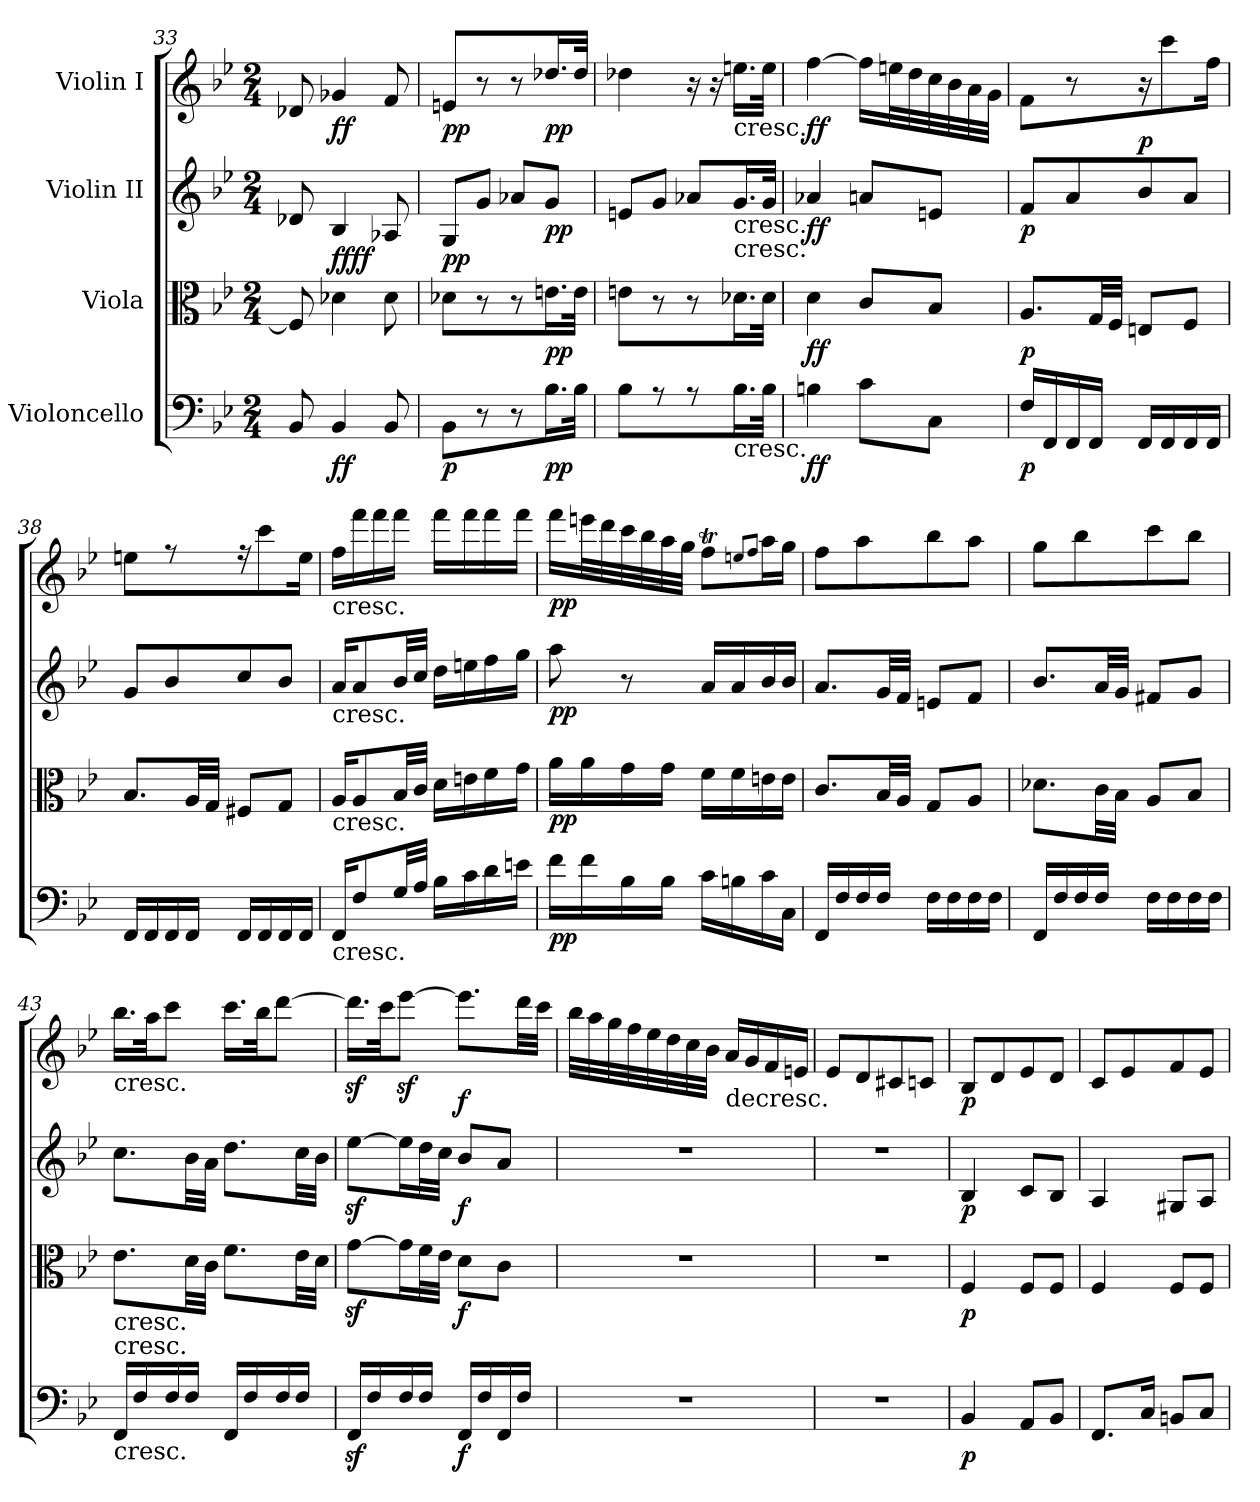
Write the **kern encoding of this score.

**kern	**dynam	**kern	**dynam	**kern	**dynam	**kern	**dynam
*part4	*part4	*part3	*part3	*part2	*part2	*part1	*part1
*staff4	*staff4	*staff3	*staff3	*staff2	*staff2	*staff1	*staff1
*I"Violoncello	*	*I"Viola	*	*I"Violin II	*	*I"Violin I	*
*clefF4	*	*clefC3	*	*clefG2	*	*clefG2	*
*k[b-e-]	*	*k[b-e-]	*	*k[b-e-]	*	*k[b-e-]	*
*M2/4	*	*M2/4	*	*M2/4	*	*M2/4	*
=33	=33	=33	=33	=33	=33	=33	=33
8BB-/	.	8F/]	.	8d-X/	.	8d-X/	.
!	!LO:DY:b	!	!LO:DY:b	!	!	!	!
!	!	!	!LO:DY:n=1:a	!	!	!	!LO:DY:b
4BB-/	ff	4d-X\	ff ff	4B-/	.	4g-X/	ff
8BB-/	.	8d-\	.	8A-X/	.	8f/	.
=34	=34	=34	=34	=34	=34	=34	=34
!	!LO:DY:b	!	!LO:DY:a	!	!	!	!
!	!	!	!LO:DY:n=1:b	!	!	!	!LO:DY:b
!	!	!	!	!	!	!	!LO:DY:n=1:b
8BB-\L	p	8d-X\L	p p	8G/L	.	8en/L	p p
8r	.	8r	.	8g/J	.	8r	.
8r	.	8r	.	8a-X/L	.	8r	.
!	!LO:DY:b	!	!LO:DY:n=2:b	!	!LO:DY:b	!	!LO:DY:n=2:b
16.B-\L	pp	16.en\L	pp	8g/J	pp	16.dd-X/L	pp
32B-\JJk	.	32e\JJk	.	.	.	32dd-/JJk	.
=35	=35	=35	=35	=35	=35	=35	=35
8B-\L	.	8en\L	.	8en/L	.	4dd-X\	.
8r	.	8r	.	8g/J	.	.	.
8r	.	8r	.	8a-X/L	.	16r	.
.	.	.	.	.	.	16r	.
!	!	!	!	!	!	!LO:TX:b:t=cresc.	!
!	!	!	!	!LO:TX:b:t=cresc.	!	!	!
!	!	!	!	!LO:TX:b:t=cresc.	!	!	!
!LO:TX:b:t=cresc.	!	!	!	!	!	!	!
16.B-\L	.	16.d-X\L	.	16.g/L	.	16.een\LL	.
32B-\JJk	.	32d-\JJk	.	32g/JJk	.	32ee\JJk	.
=36	=36	=36	=36	=36	=36	=36	=36
!	!LO:DY:b	!	!LO:DY:b	!	!LO:DY:b	!	!LO:DY:b
4Bn\	ff	4d\	ff	4a-X/	ff	[4ff\	ff
8c\L	.	8c/L	.	8an/L	.	16ff\LL]	.
.	.	.	.	.	.	32een\L	.
.	.	.	.	.	.	32dd\	.
8C\J	.	8B-/J	.	8en/J	.	32cc\	.
.	.	.	.	.	.	32b-\	.
.	.	.	.	.	.	32a\	.
.	.	.	.	.	.	32g\JJJ	.
=37	=37	=37	=37	=37	=37	=37	=37
!	!LO:DY:b	!	!LO:DY:b	!	!LO:DY:b	!	!
16F/LL	p	8.A/L	p	8f/L	p	8f\L	.
16FF/	.	.	.	.	.	.	.
16FF/	.	.	.	8a/	.	8r	.
16FF/JJ	.	32G/LL	.	.	.	.	.
.	.	32F/JJJ	.	.	.	.	.
!	!	!	!	!	!LO:DY:a	!	!
16FF/LL	.	8En/L	.	8b-/	p	16r	.
16FF/	.	.	.	.	.	8ccc\	.
16FF/	.	8F/J	.	8a/J	.	.	.
16FF/JJ	.	.	.	.	.	16ff\Jk	.
=38	=38	=38	=38	=38	=38	=38	=38
16FF/LL	.	8.B-/L	.	8g/L	.	8een\L	.
16FF/	.	.	.	.	.	.	.
16FF/	.	.	.	8b-/	.	8r	.
16FF/JJ	.	32A/LL	.	.	.	.	.
.	.	32G/JJJ	.	.	.	.	.
16FF/LL	.	8F#X/L	.	8cc/	.	16r	.
16FF/	.	.	.	.	.	8ccc\	.
16FF/	.	8G/J	.	8b-/J	.	.	.
16FF/JJ	.	.	.	.	.	16ee\Jk	.
=39	=39	=39	=39	=39	=39	=39	=39
!	!	!	!	!	!	!LO:TX:b:t=cresc.	!
!	!	!	!	!LO:TX:b:t=cresc.	!	!	!
!	!	!LO:TX:b:t=cresc.	!	!	!	!	!
!LO:TX:b:t=cresc.	!	!	!	!	!	!	!
16FF/KL	.	16A/KL	.	16a/KL	.	16ff\LL	.
8F/	.	8A/	.	8a/	.	16fff\	.
.	.	.	.	.	.	16fff\	.
32G/LL	.	32B-/LL	.	32b-/LL	.	16fff\JJ	.
32A/JJJ	.	32c/JJJ	.	32cc/JJJ	.	.	.
16B-\LL	.	16d\LL	.	16dd\LL	.	16fff\LL	.
16c\	.	16en\	.	16een\	.	16fff\	.
16d\	.	16f\	.	16ff\	.	16fff\	.
16en\JJ	.	16g\JJ	.	16gg\JJ	.	16fff\JJ	.
=40	=40	=40	=40	=40	=40	=40	=40
!	!LO:DY:b	!	!	!	!	!	!
!	!LO:DY:n=1:b	!	!LO:DY:b	!	!	!	!
!	!	!	!LO:DY:n=1:b	!	!LO:DY:b	!	!
!	!	!	!	!	!LO:DY:n=1:b	!	!LO:DY:b
!	!	!	!	!	!	!	!LO:DY:n=1:b
16f\LL	p p	16a\LL	p p	8aa\	p p	16fff\LL	p p
16f\	.	16a\	.	.	.	32eeen\L	.
.	.	.	.	.	.	32ddd\	.
16B-\	.	16g\	.	8r	.	32ccc\	.
.	.	.	.	.	.	32bb-\	.
16B-\JJ	.	16g\JJ	.	.	.	32aa\	.
.	.	.	.	.	.	32gg\JJJ	.
16c\LL	.	16f\LL	.	16a/LL	.	8ffT\L	.
16Bn\	.	16f\	.	16a/	.	.	.
.	.	.	.	.	.	8qeen/L	.
.	.	.	.	.	.	8qff/J	.
16c\	.	16en\	.	16b-/	.	16aaTTT\L	.
16C\JJ	.	16e\JJ	.	16b-/JJ	.	16gg\JJ	.
=41	=41	=41	=41	=41	=41	=41	=41
16FF/LL	.	8.c/L	.	8.a/L	.	8ff\L	.
16F/	.	.	.	.	.	.	.
16F/	.	.	.	.	.	8aa\	.
16F/JJ	.	32B-/LL	.	32g/LL	.	.	.
.	.	32A/JJJ	.	32f/JJJ	.	.	.
16F\LL	.	8G/L	.	8en/L	.	8bb-\	.
16F\	.	.	.	.	.	.	.
16F\	.	8A/J	.	8f/J	.	8aa\J	.
16F\JJ	.	.	.	.	.	.	.
=42	=42	=42	=42	=42	=42	=42	=42
16FF/LL	.	8.d-X\L	.	8.b-/L	.	8gg\L	.
16F/	.	.	.	.	.	.	.
16F/	.	.	.	.	.	8bb-\	.
16F/JJ	.	32c\LL	.	32a/LL	.	.	.
.	.	32B-\JJJ	.	32g/JJJ	.	.	.
16F\LL	.	8A/L	.	8f#X/L	.	8ccc\	.
16F\	.	.	.	.	.	.	.
16F\	.	8B-/J	.	8g/J	.	8bb-\J	.
16F\JJ	.	.	.	.	.	.	.
=43	=43	=43	=43	=43	=43	=43	=43
!	!	!	!	!	!	!LO:TX:b:t=cresc.	!
!	!	!LO:TX:b:t=cresc.	!	!	!	!	!
!LO:TX:b:t=cresc.	!	!	!	!	!	!	!
!LO:TX:a:t=cresc.	!	!	!	!	!	!	!
16FF/LL	.	8.e-\L	.	8.cc\L	.	16.bb-\LL	.
16F/	.	.	.	.	.	.	.
.	.	.	.	.	.	32aa\JK	.
16F/	.	.	.	.	.	8ccc\J	.
16F/JJ	.	32d\LL	.	32b-\LL	.	.	.
.	.	32c\JJJ	.	32a\JJJ	.	.	.
16FF/LL	.	8.f\L	.	8.dd\L	.	16.ccc\LL	.
16F/	.	.	.	.	.	.	.
.	.	.	.	.	.	32bb-\JK	.
16F/	.	.	.	.	.	[8ddd\J	.
16F/JJ	.	32e-\LL	.	32cc\LL	.	.	.
.	.	32d\JJJ	.	32b-\JJJ	.	.	.
=44	=44	=44	=44	=44	=44	=44	=44
16FFz</LL	.	[8gz<\L	.	[8ee-z<\L	.	16.dddz<\LL]	.
16F/	.	.	.	.	.	.	.
.	.	.	.	.	.	32ccc\JK	.
16F/	.	16g\L]	.	16ee-\L]	.	[8eee-z<\J	.
16F/JJ	.	32f\L	.	32dd\L	.	.	.
.	.	32e-\JJJ	.	32cc\JJJ	.	.	.
!	!LO:DY:b	!	!LO:DY:b	!	!LO:DY:b	!	!LO:DY:b
16FF/LL	f	8d\L	f	8b-/L	f	8.eee-\L]	f
16F/	.	.	.	.	.	.	.
16FF/	.	8c\J	.	8a/J	.	.	.
16F/JJ	.	.	.	.	.	32ddd\LL	.
.	.	.	.	.	.	32ccc\JJJ	.
=45	=45	=45	=45	=45	=45	=45	=45
2r	.	2r	.	2r	.	32bb-\LLL	.
.	.	.	.	.	.	32aa\	.
.	.	.	.	.	.	32gg\	.
.	.	.	.	.	.	32ff\	.
.	.	.	.	.	.	32ee-\	.
.	.	.	.	.	.	32dd\	.
.	.	.	.	.	.	32cc\	.
.	.	.	.	.	.	32b-\JJJ	.
!	!	!	!	!	!	!LO:TX:b:t=decresc.	!
.	.	.	.	.	.	16a/LL	.
.	.	.	.	.	.	16g/	.
.	.	.	.	.	.	16f/	.
.	.	.	.	.	.	16en/JJ	.
=46	=46	=46	=46	=46	=46	=46	=46
2r	.	2r	.	2r	.	8e-/L	.
.	.	.	.	.	.	8d/	.
.	.	.	.	.	.	8c#X/	.
.	.	.	.	.	.	8cn/J	.
=47	=47	=47	=47	=47	=47	=47	=47
!	!LO:DY:b	!	!LO:DY:b	!	!LO:DY:b	!	!LO:DY:b
4BB-/	p	4F/	p	4B-/	p	8B-/L	p
.	.	.	.	.	.	8d/	.
8AA/L	.	8F/L	.	8c/L	.	8e-/	.
8BB-/J	.	8F/J	.	8B-/J	.	8d/J	.
=48	=48	=48	=48	=48	=48	=48	=48
8.FF/L	.	4F/	.	4A/	.	8c/L	.
.	.	.	.	.	.	8e-/	.
16C/Jk	.	.	.	.	.	.	.
8BBn/L	.	8F/L	.	8G#X/L	.	8f/	.
8C/J	.	8F/J	.	8A/J	.	8e-/J	.
=	=	=	=	=	=	=	=
*-	*-	*-	*-	*-	*-	*-	*-
